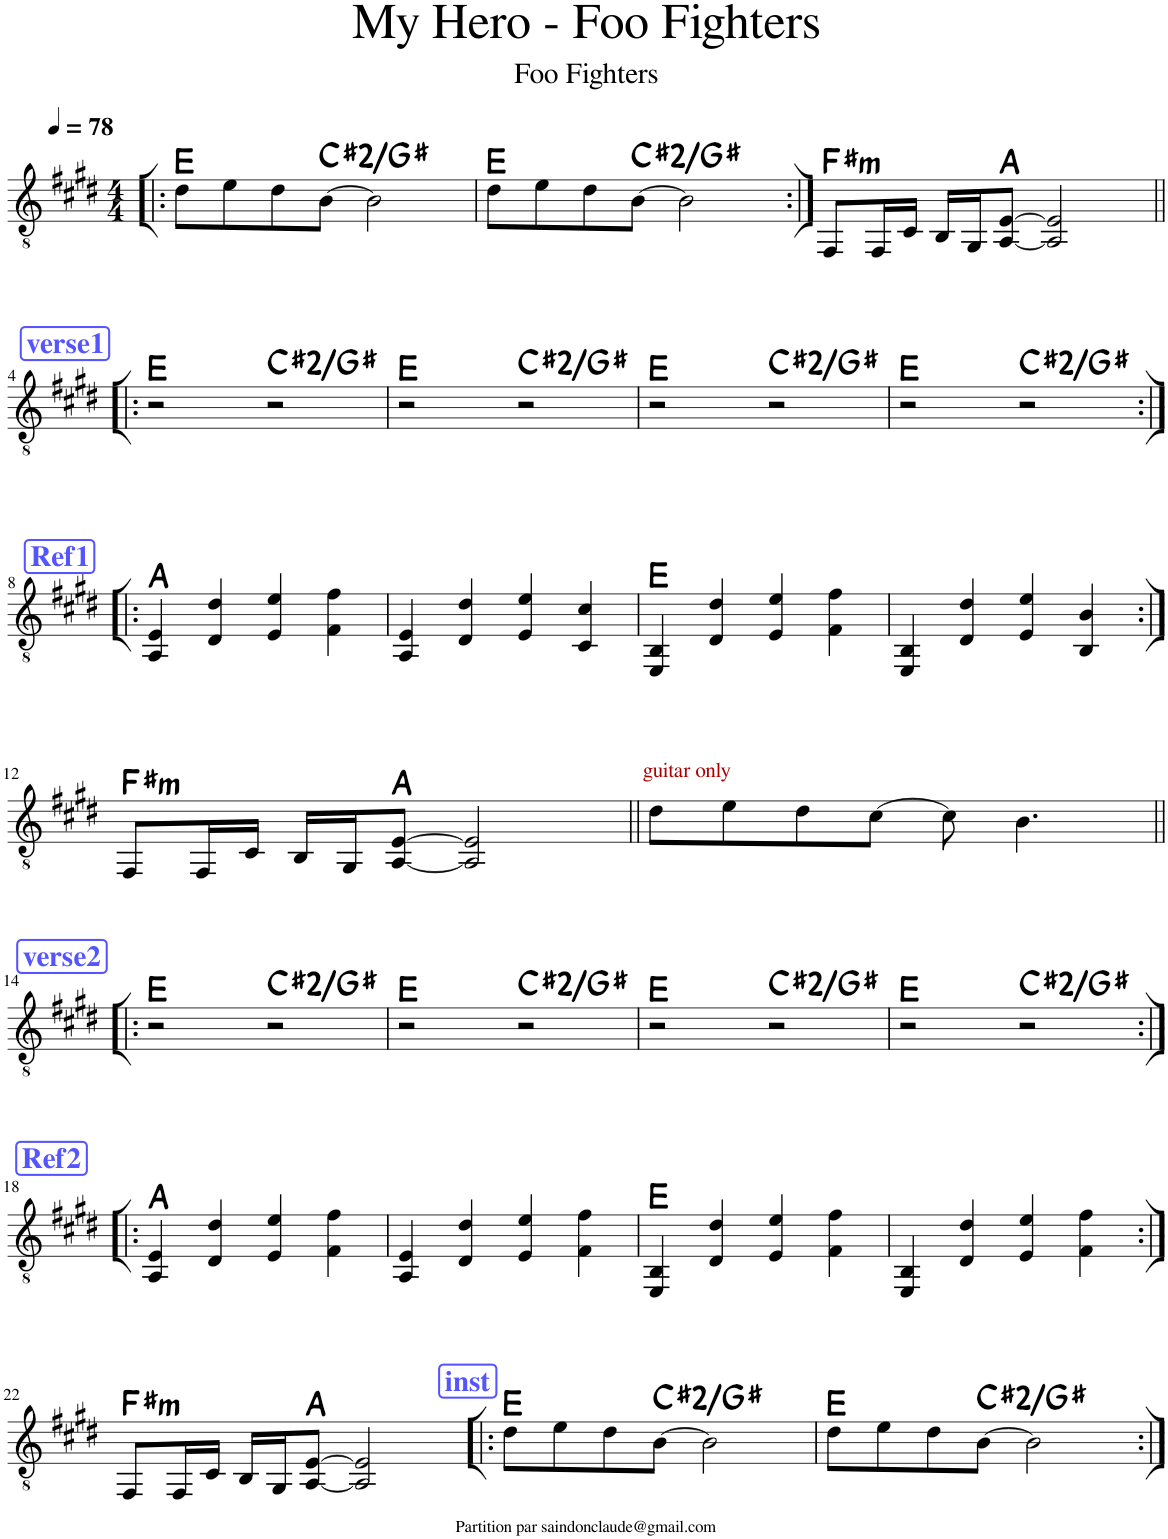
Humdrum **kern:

**kern	**harte
*part1	*part1
*staff1	*
*I"Classical Guitar	*
*I'Guit.	*
*clefGv2	*
*k[f#c#g#d#]	*
*M4/4	*
*MM78	*
=1!|:	=1!|:
8d#\L	E:maj
8e\	.
8d#\	.
[8B\J	C#:maj(2)/5
2B\]	.
=2	=2
8d#\L	E:maj
8e\	.
8d#\	.
[8B\J	C#:maj(2)/5
2B\]	.
=3:|!	=3:|!
!	!LO:H:kt=m
8FF#/L	F#:min
16FF#/L	.
16C#/JJ	.
16BB/LL	.
16GG#/J	.
[8AA/ [8E/J	A:maj
2AA/] 2E/]	.
!!LO:LB:g=z
!!LO:REH:place=s1:a:B:cj:color=#5555FF:fs=14:t=verse1
=4!|:	=4!|:
2r	E:maj
2r	C#:maj(2)/5
=5	=5
2r	E:maj
2r	C#:maj(2)/5
=6	=6
2r	E:maj
2r	C#:maj(2)/5
=7	=7
2r	E:maj
2r	C#:maj(2)/5
!!LO:LB:g=z
!!LO:REH:place=s1:a:B:cj:color=#5555FF:fs=14:t=Ref1
=8:|!|:	=8:|!|:
4AA/ 4E/	A:maj
4D#/ 4d#/	.
4E/ 4e/	.
4F#\ 4f#\	.
=9	=9
4AA/ 4E/	.
4D#/ 4d#/	.
4E/ 4e/	.
4C#/ 4c#/	.
=10	=10
4EE/ 4BB/	E:maj
4D#/ 4d#/	.
4E/ 4e/	.
4F#\ 4f#\	.
=11	=11
4EE/ 4BB/	.
4D#/ 4d#/	.
4E/ 4e/	.
4BB/ 4B/	.
!!LO:LB:g=z
=12:|!	=12:|!
!	!LO:H:kt=m
8FF#/L	F#:min
16FF#/L	.
16C#/JJ	.
16BB/LL	.
16GG#/J	.
[8AA/ [8E/J	A:maj
2AA/] 2E/]	.
=13||	=13||
!LO:TX:a:color=#AA0000:t=guitar only	!
8d#\L	.
8e\	.
8d#\	.
[8c#\J	.
8c#\]	.
4.B\	.
!!LO:LB:g=z
!!LO:REH:place=s1:a:B:cj:color=#5555FF:fs=14:t=verse2
=14!|:	=14!|:
2r	E:maj
2r	C#:maj(2)/5
=15	=15
2r	E:maj
2r	C#:maj(2)/5
=16	=16
2r	E:maj
2r	C#:maj(2)/5
=17	=17
2r	E:maj
2r	C#:maj(2)/5
!!LO:LB:g=z
!!LO:REH:place=s1:a:B:cj:color=#5555FF:fs=14:t=Ref2
=18:|!|:	=18:|!|:
4AA/ 4E/	A:maj
4D#/ 4d#/	.
4E/ 4e/	.
4F#\ 4f#\	.
=19	=19
4AA/ 4E/	.
4D#/ 4d#/	.
4E/ 4e/	.
4F#\ 4f#\	.
=20	=20
4EE/ 4BB/	E:maj
4D#/ 4d#/	.
4E/ 4e/	.
4F#\ 4f#\	.
=21	=21
4EE/ 4BB/	.
4D#/ 4d#/	.
4E/ 4e/	.
4F#\ 4f#\	.
!!LO:LB:g=z
=22:|!	=22:|!
!	!LO:H:kt=m
8FF#/L	F#:min
16FF#/L	.
16C#/JJ	.
16BB/LL	.
16GG#/J	.
[8AA/ [8E/J	A:maj
2AA/] 2E/]	.
!!LO:REH:place=s1:a:B:cj:color=#5555FF:fs=14:t=inst
=23!|:	=23!|:
8d#\L	E:maj
8e\	.
8d#\	.
[8B\J	C#:maj(2)/5
2B\]	.
=24	=24
8d#\L	E:maj
8e\	.
8d#\	.
[8B\J	C#:maj(2)/5
2B\]	.
=:|!	=:|!
*-	*-
